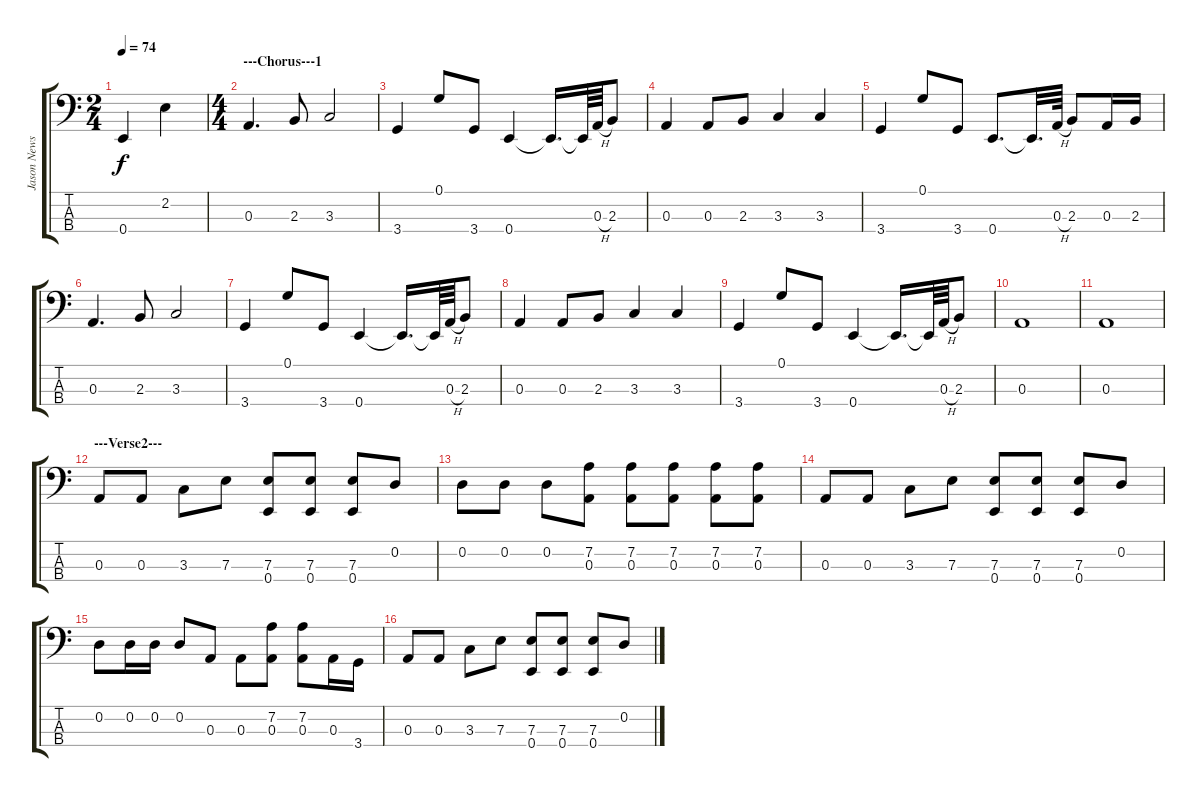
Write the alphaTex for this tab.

\track ("Jason Newsted" "Jason News") {instrument electricbasspick}
\staff {score tabs}
\tuning (G2 D2 A1 E1) {hide}
\ts (2 4)
\tempo 74
\clef f4
\ks c
0.4.4{dy f} 2.2.4 |
\ts (4 4)
\section ("" "---Chorus---1")
0.3.4{d} 2.3.8 3.3.2 |
3.4.4 0.1.8 3.4.8 0.4.4 0.4{t}.16{d} 0.4{t}.64 0.3{h}.64 2.3.8 |
0.3.4 0.3.8 2.3.8 3.3.4 3.3.4 |
3.4.4 0.1.8 3.4.8 0.4.8{d} 0.4{t}.32{d} 0.3{h}.64 2.3.8 0.3.16 2.3.16 |
0.3.4{d} 2.3.8 3.3.2 |
3.4.4 0.1.8 3.4.8 0.4.4 0.4{t}.16{d} 0.4{t}.64 0.3{h}.64 2.3.8 |
0.3.4 0.3.8 2.3.8 3.3.4 3.3.4 |
3.4.4 0.1.8 3.4.8 0.4.4 0.4{t}.16{d} 0.4{t}.64 0.3{h}.64 2.3.8 |
0.3.1 |
0.3.1 |
\section ("" "---Verse2---")
0.3.8 0.3.8 3.3.8 7.3.8 (7.3 0.4).8 (7.3 0.4).8 (7.3 0.4).8 0.2.8 |
0.2.8 0.2.8 0.2.8 (7.2 0.3).8 (7.2 0.3).8 (7.2 0.3).8 (7.2 0.3).8 (7.2 0.3).8 |
0.3.8 0.3.8 3.3.8 7.3.8 (7.3 0.4).8 (7.3 0.4).8 (7.3 0.4).8 0.2.8 |
0.2.8 0.2.16 0.2.16 0.2.8 0.3.8 0.3.8 (7.2 0.3).8 (7.2 0.3).8 0.3.16 3.4.16 |
0.3.8 0.3.8 3.3.8 7.3.8 (7.3 0.4).8 (7.3 0.4).8 (7.3 0.4).8 0.2.8
